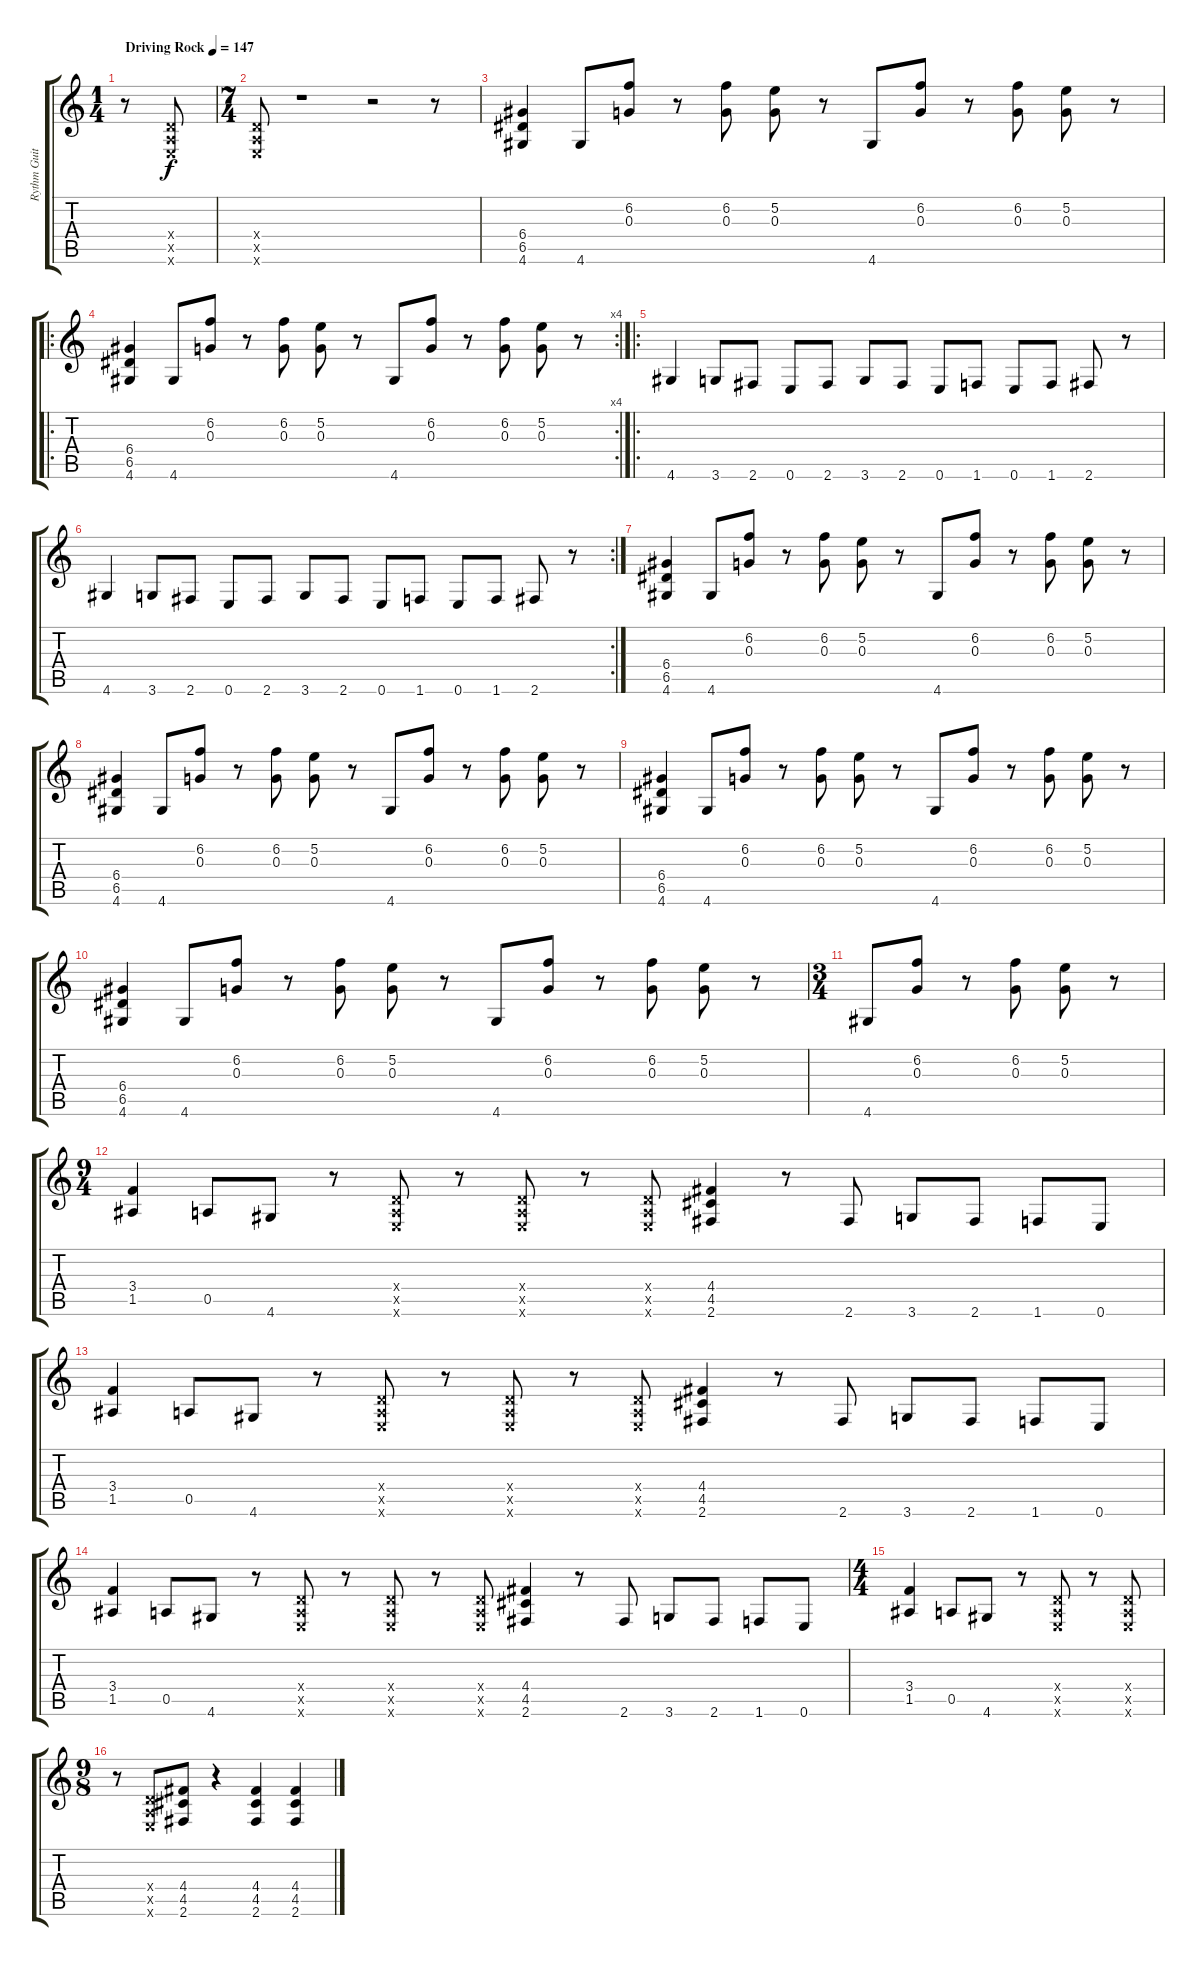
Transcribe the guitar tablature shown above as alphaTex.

\track ("Rythm Guitar" "Rythm Guit") {instrument distortionguitar}
\staff {score tabs}
\tuning (E4 B3 G3 D3 A2 E2) {hide}
\ts (1 4)
\tempo (147 "Driving Rock")
\clef g2
\ks c
r.8{dy f instrument distortionguitar} (0.4{x} 0.5{x} 0.6{x}).8 |
\ts (7 4)
(0.4{x} 0.5{x} 0.6{x}).8 r.1 r.2 r.8 |
(6.4 6.5 4.6).4 4.6.8 (6.2 0.3).8 r.8 (6.2 0.3).8 (5.2 0.3).8 r.8 4.6.8 (6.2 0.3).8 r.8 (6.2 0.3).8 (5.2 0.3).8 r.8 |
\ro
\rc 4
(6.4 6.5 4.6).4 4.6.8 (6.2 0.3).8 r.8 (6.2 0.3).8 (5.2 0.3).8 r.8 4.6.8 (6.2 0.3).8 r.8 (6.2 0.3).8 (5.2 0.3).8 r.8 |
\ro
4.6.4 3.6.8 2.6.8 0.6.8 2.6.8 3.6.8 2.6.8 0.6.8 1.6.8 0.6.8 1.6.8 2.6.8 r.8 |
\rc 2
4.6.4 3.6.8 2.6.8 0.6.8 2.6.8 3.6.8 2.6.8 0.6.8 1.6.8 0.6.8 1.6.8 2.6.8 r.8 |
(6.4 6.5 4.6).4 4.6.8 (6.2 0.3).8 r.8 (6.2 0.3).8 (5.2 0.3).8 r.8 4.6.8 (6.2 0.3).8 r.8 (6.2 0.3).8 (5.2 0.3).8 r.8 |
(6.4 6.5 4.6).4 4.6.8 (6.2 0.3).8 r.8 (6.2 0.3).8 (5.2 0.3).8 r.8 4.6.8 (6.2 0.3).8 r.8 (6.2 0.3).8 (5.2 0.3).8 r.8 |
(6.4 6.5 4.6).4 4.6.8 (6.2 0.3).8 r.8 (6.2 0.3).8 (5.2 0.3).8 r.8 4.6.8 (6.2 0.3).8 r.8 (6.2 0.3).8 (5.2 0.3).8 r.8 |
(6.4 6.5 4.6).4 4.6.8 (6.2 0.3).8 r.8 (6.2 0.3).8 (5.2 0.3).8 r.8 4.6.8 (6.2 0.3).8 r.8 (6.2 0.3).8 (5.2 0.3).8 r.8 |
\ts (3 4)
4.6.8 (6.2 0.3).8 r.8 (6.2 0.3).8 (5.2 0.3).8 r.8 |
\ts (9 4)
(3.4 1.5).4 0.5.8 4.6.8 r.8 (0.4{x} 0.5{x} 0.6{x}).8 r.8 (0.4{x} 0.5{x} 0.6{x}).8 r.8 (0.4{x} 0.5{x} 0.6{x}).8 (4.4 4.5 2.6).4 r.8 2.6.8 3.6.8 2.6.8 1.6.8 0.6.8 |
(3.4 1.5).4 0.5.8 4.6.8 r.8 (0.4{x} 0.5{x} 0.6{x}).8 r.8 (0.4{x} 0.5{x} 0.6{x}).8 r.8 (0.4{x} 0.5{x} 0.6{x}).8 (4.4 4.5 2.6).4 r.8 2.6.8 3.6.8 2.6.8 1.6.8 0.6.8 |
(3.4 1.5).4 0.5.8 4.6.8 r.8 (0.4{x} 0.5{x} 0.6{x}).8 r.8 (0.4{x} 0.5{x} 0.6{x}).8 r.8 (0.4{x} 0.5{x} 0.6{x}).8 (4.4 4.5 2.6).4 r.8 2.6.8 3.6.8 2.6.8 1.6.8 0.6.8 |
\ts (4 4)
(3.4 1.5).4 0.5.8 4.6.8 r.8 (0.4{x} 0.5{x} 0.6{x}).8 r.8 (0.4{x} 0.5{x} 0.6{x}).8 |
\ts (9 8)
r.8 (0.4{x} 0.5{x} 0.6{x}).8 (4.4 4.5 2.6).8 r.4 (4.4 4.5 2.6).4 (4.4 4.5 2.6).4
